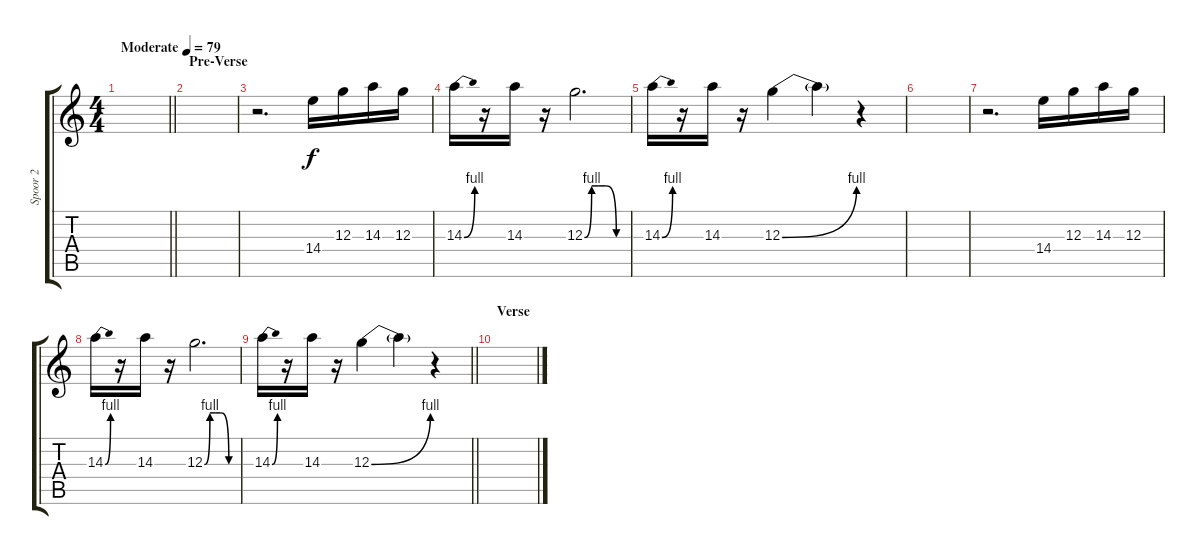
\track ("Spoor 2" "Spoor 2") {instrument distortionguitar}
\staff {score tabs}
\tuning (E4 B3 G3 D3 A2 E2) {hide}
\ts (4 4)
\tempo (79 "Moderate")
\clef g2
\barLineRight lightlight
\ks c
|
\section ("" "Pre-Verse")
|
r.2{d} 14.4.16 12.3.16 14.3.16 12.3.16 |
14.3{be (bend 0 0 60 4)}.16 r.16 14.3.16 r.16 12.3{be (custom 0 0 10 4 20 4 30 4 45 0 60 0)}.2{d} |
14.3{be (bend 0 0 60 4)}.16 r.16 14.3.16 r.16 12.3{be (bend 0 0 60 4)}.4 12.3{t}.4 r.4 |
|
r.2{d} 14.4.16 12.3.16 14.3.16 12.3.16 |
14.3{be (bend 0 0 60 4)}.16 r.16 14.3.16 r.16 12.3{be (custom 0 0 10 4 20 4 30 4 45 0 60 0)}.2{d} |
\barLineRight lightlight
14.3{be (bend 0 0 60 4)}.16 r.16 14.3.16 r.16 12.3{be (bend 0 0 60 4)}.4 12.3{t}.4 r.4 |
\section ("" "Verse")
